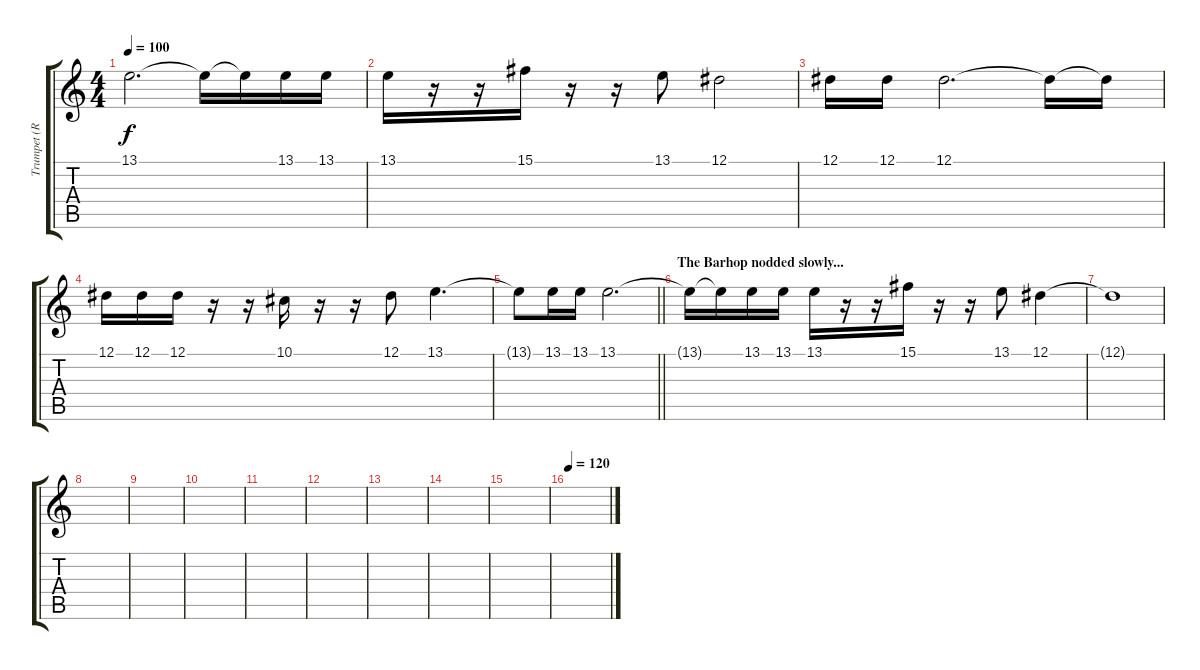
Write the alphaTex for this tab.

\track ("Trumpet (Randy Grimm)" "Trumpet (R") {instrument trumpet}
\staff {score tabs}
\tuning (Eb4 Bb3 Gb3 Db3 Ab2 Eb2) {hide}
\ts (4 4)
\tempo 100
\clef g2
\ks c
13.1.2{d dy f} 13.1{t}.16 13.1{t}.16 13.1.16 13.1.16 |
13.1.16 r.16 r.16 15.1.16 r.16 r.16 13.1.8 12.1.2 |
12.1.16 12.1.16 12.1.2{d} 12.1{t}.16 12.1{t}.16 |
12.1.16 12.1.16 12.1.16 r.16 r.16 10.1.16 r.16 r.16 12.1.8 13.1.4{d} |
\barLineRight lightlight
13.1{t}.8 13.1.16 13.1.16 13.1.2{d} |
\section ("" "The Barhop nodded slowly...")
13.1{t}.16 13.1{t}.16 13.1.16 13.1.16 13.1.16 r.16 r.16 15.1.16 r.16 r.16 13.1.8 12.1.4 |
12.1{t}.1 |
|
|
|
|
|
|
|
|
\tempo 120
